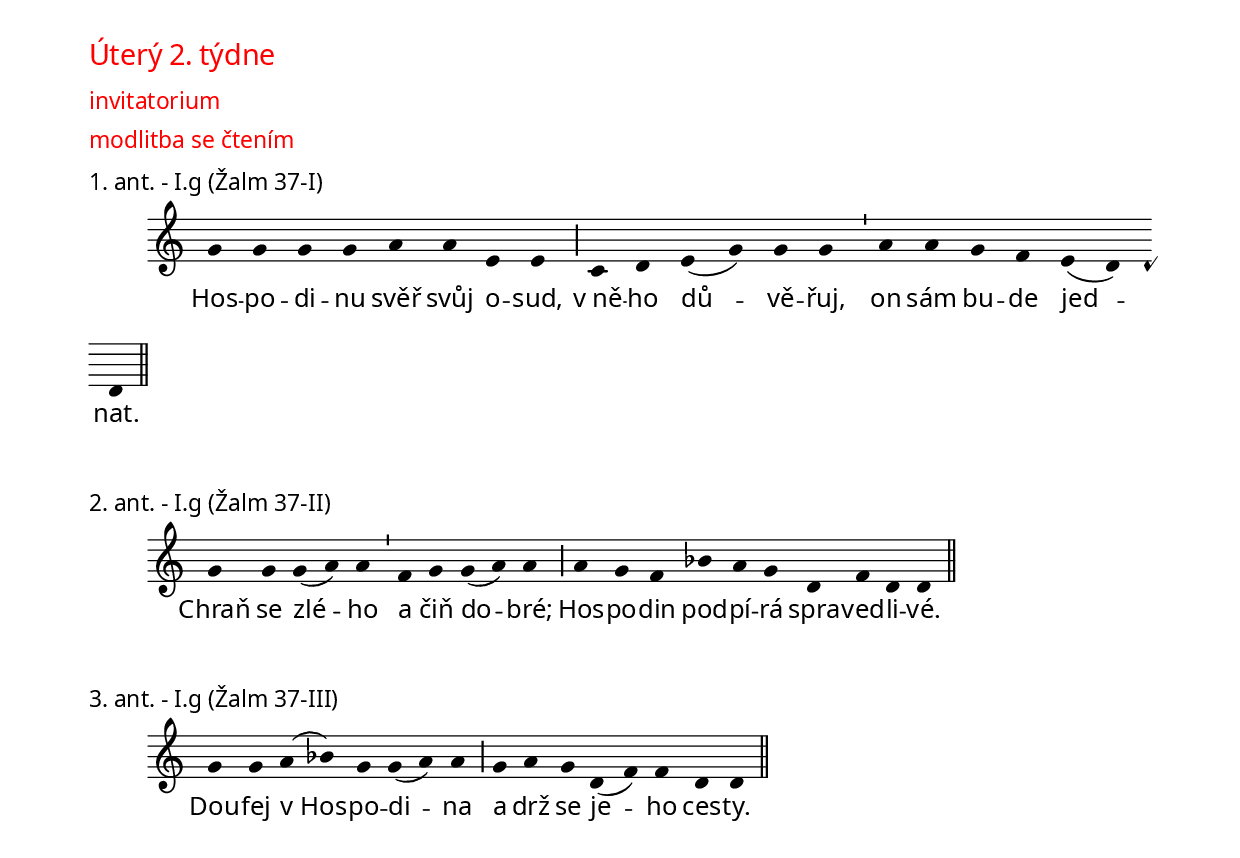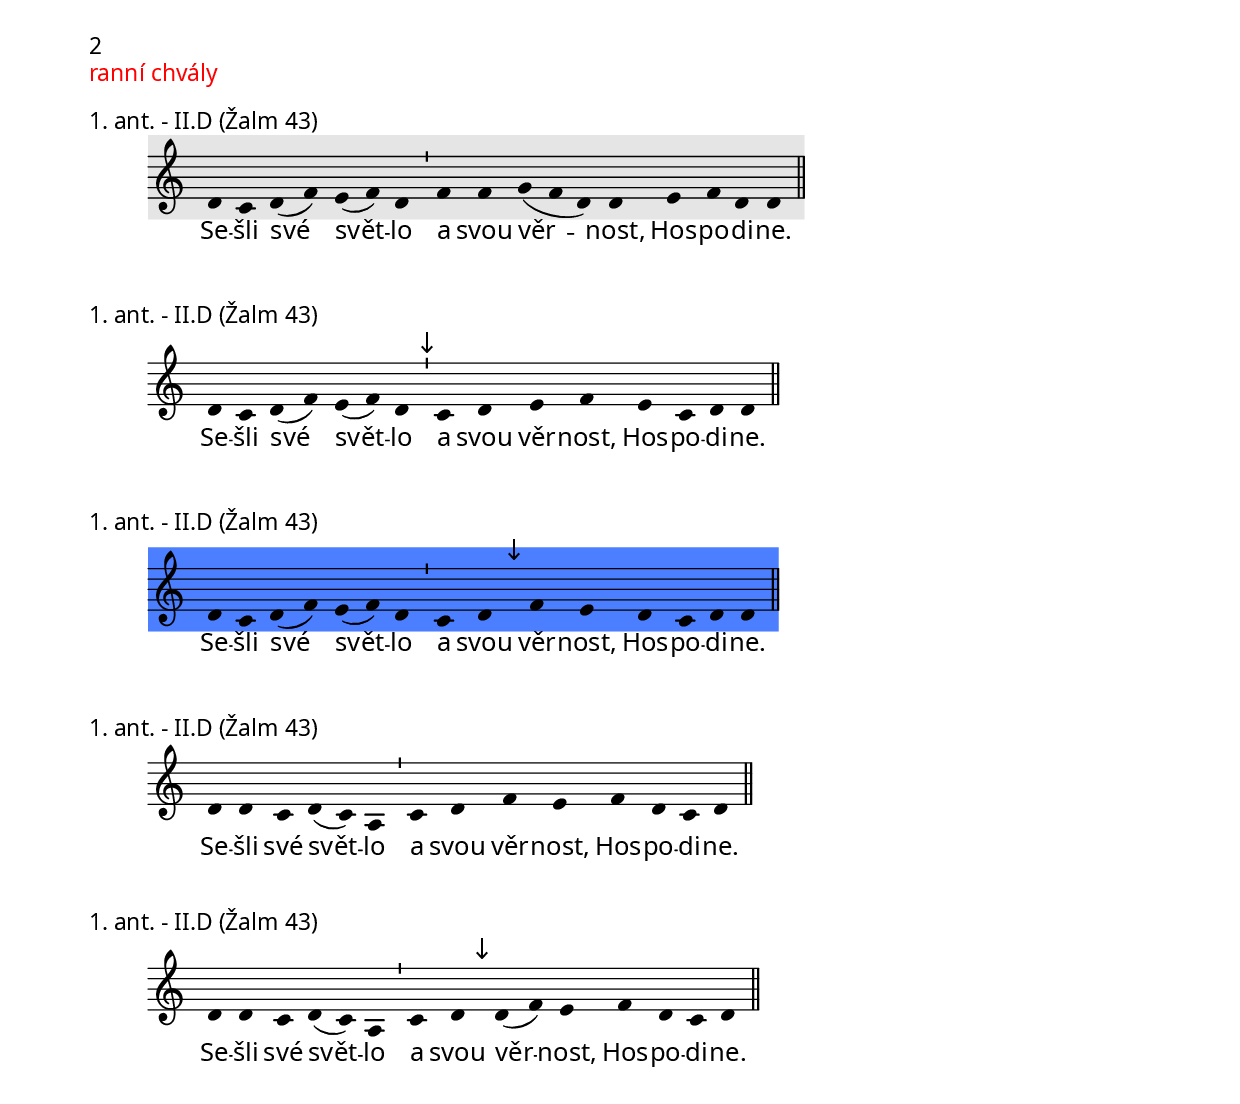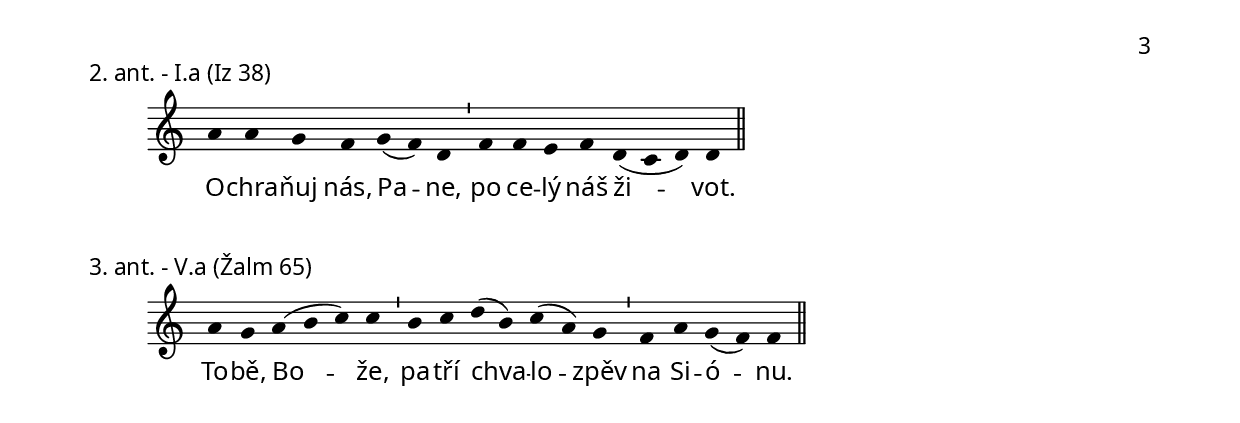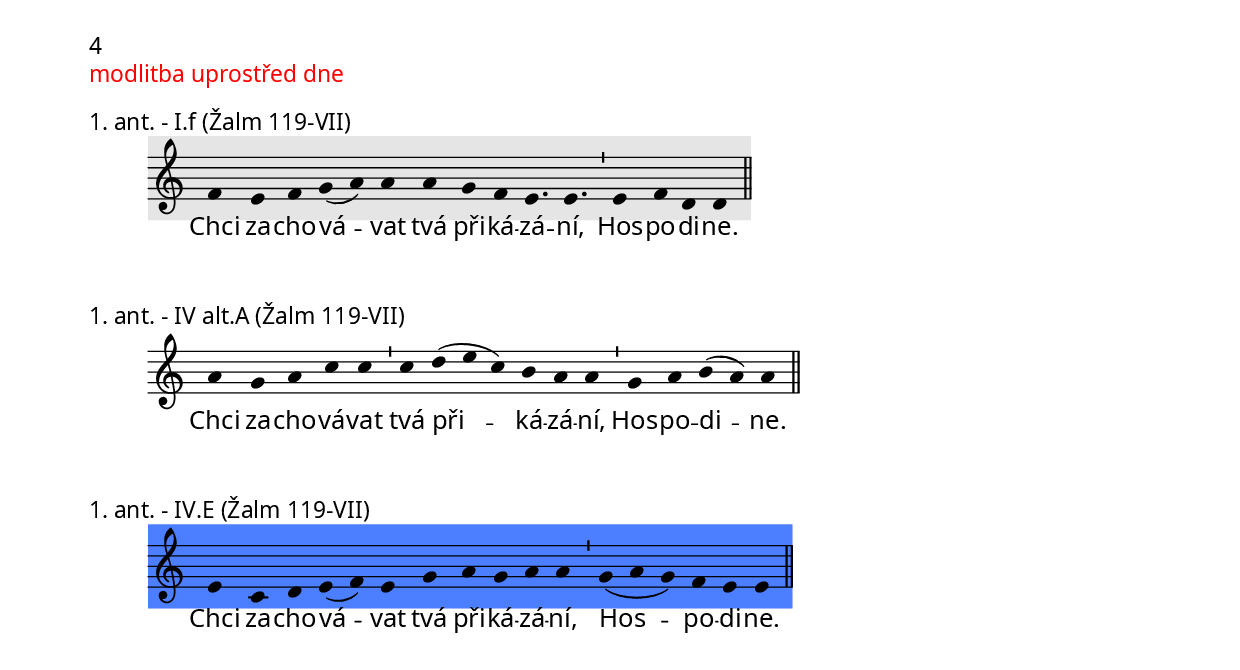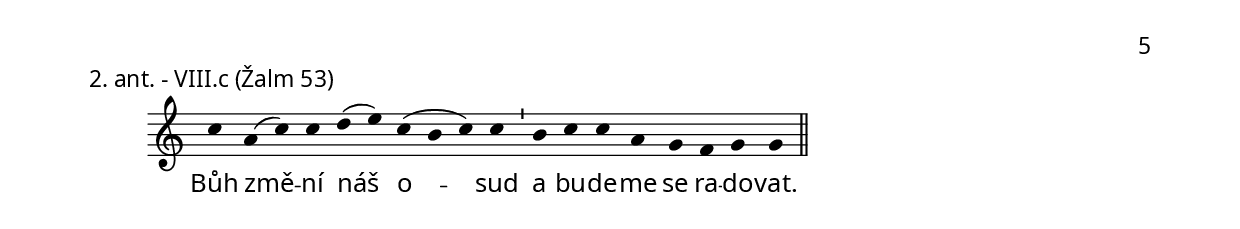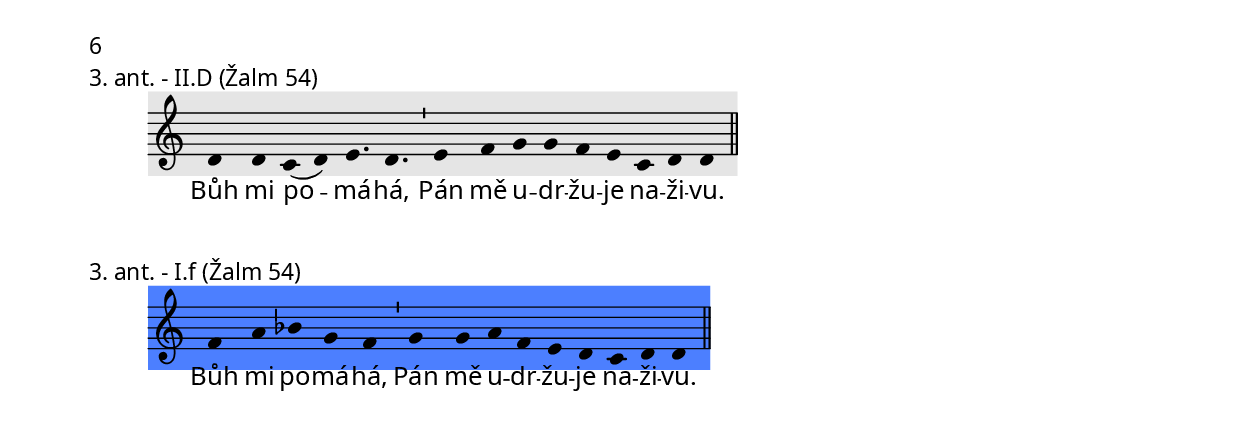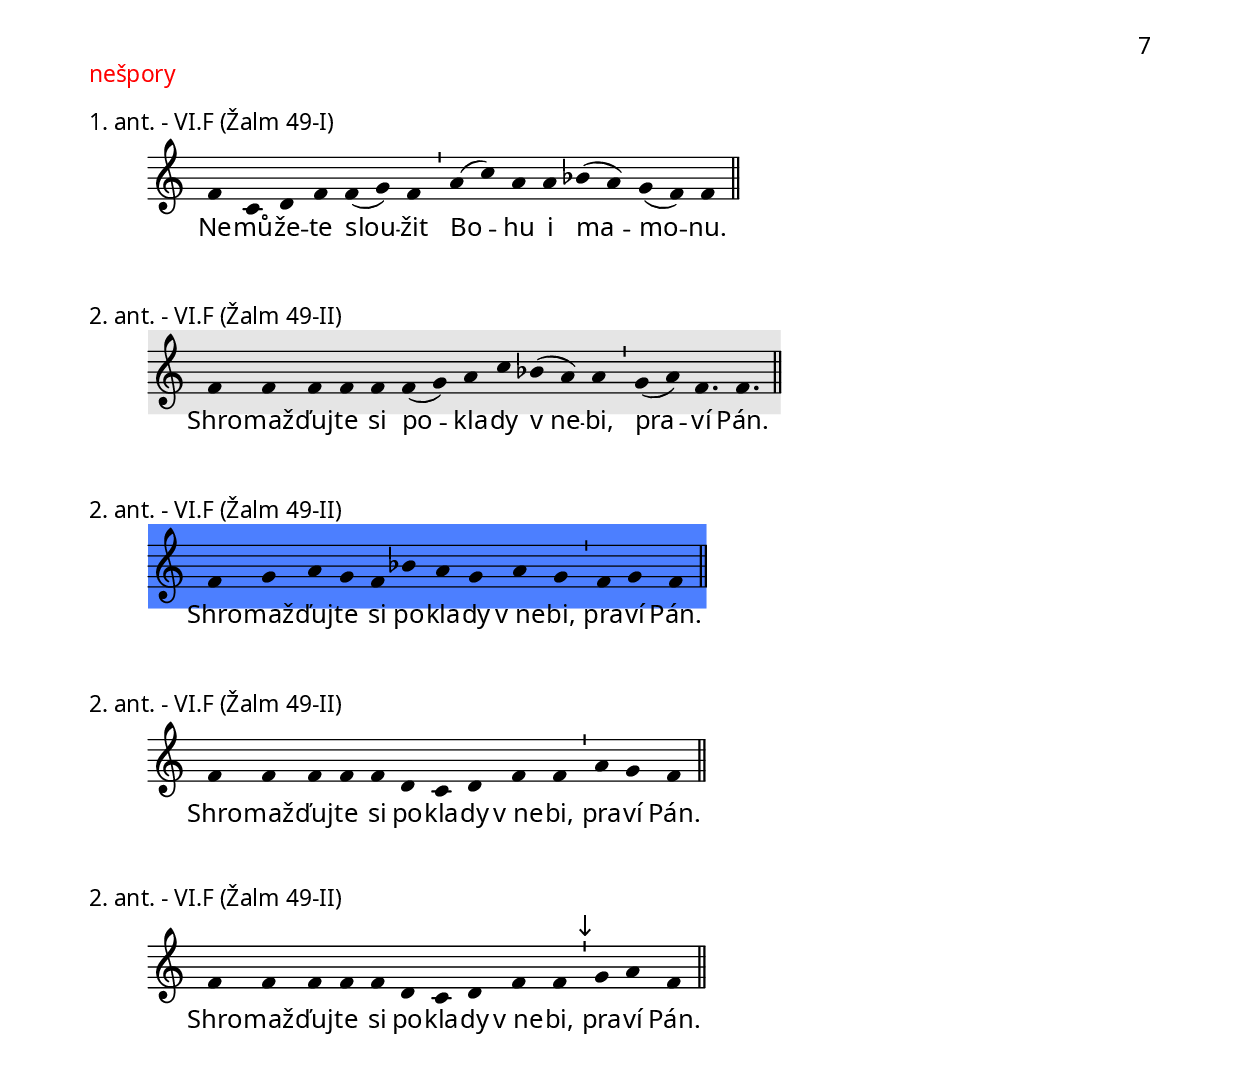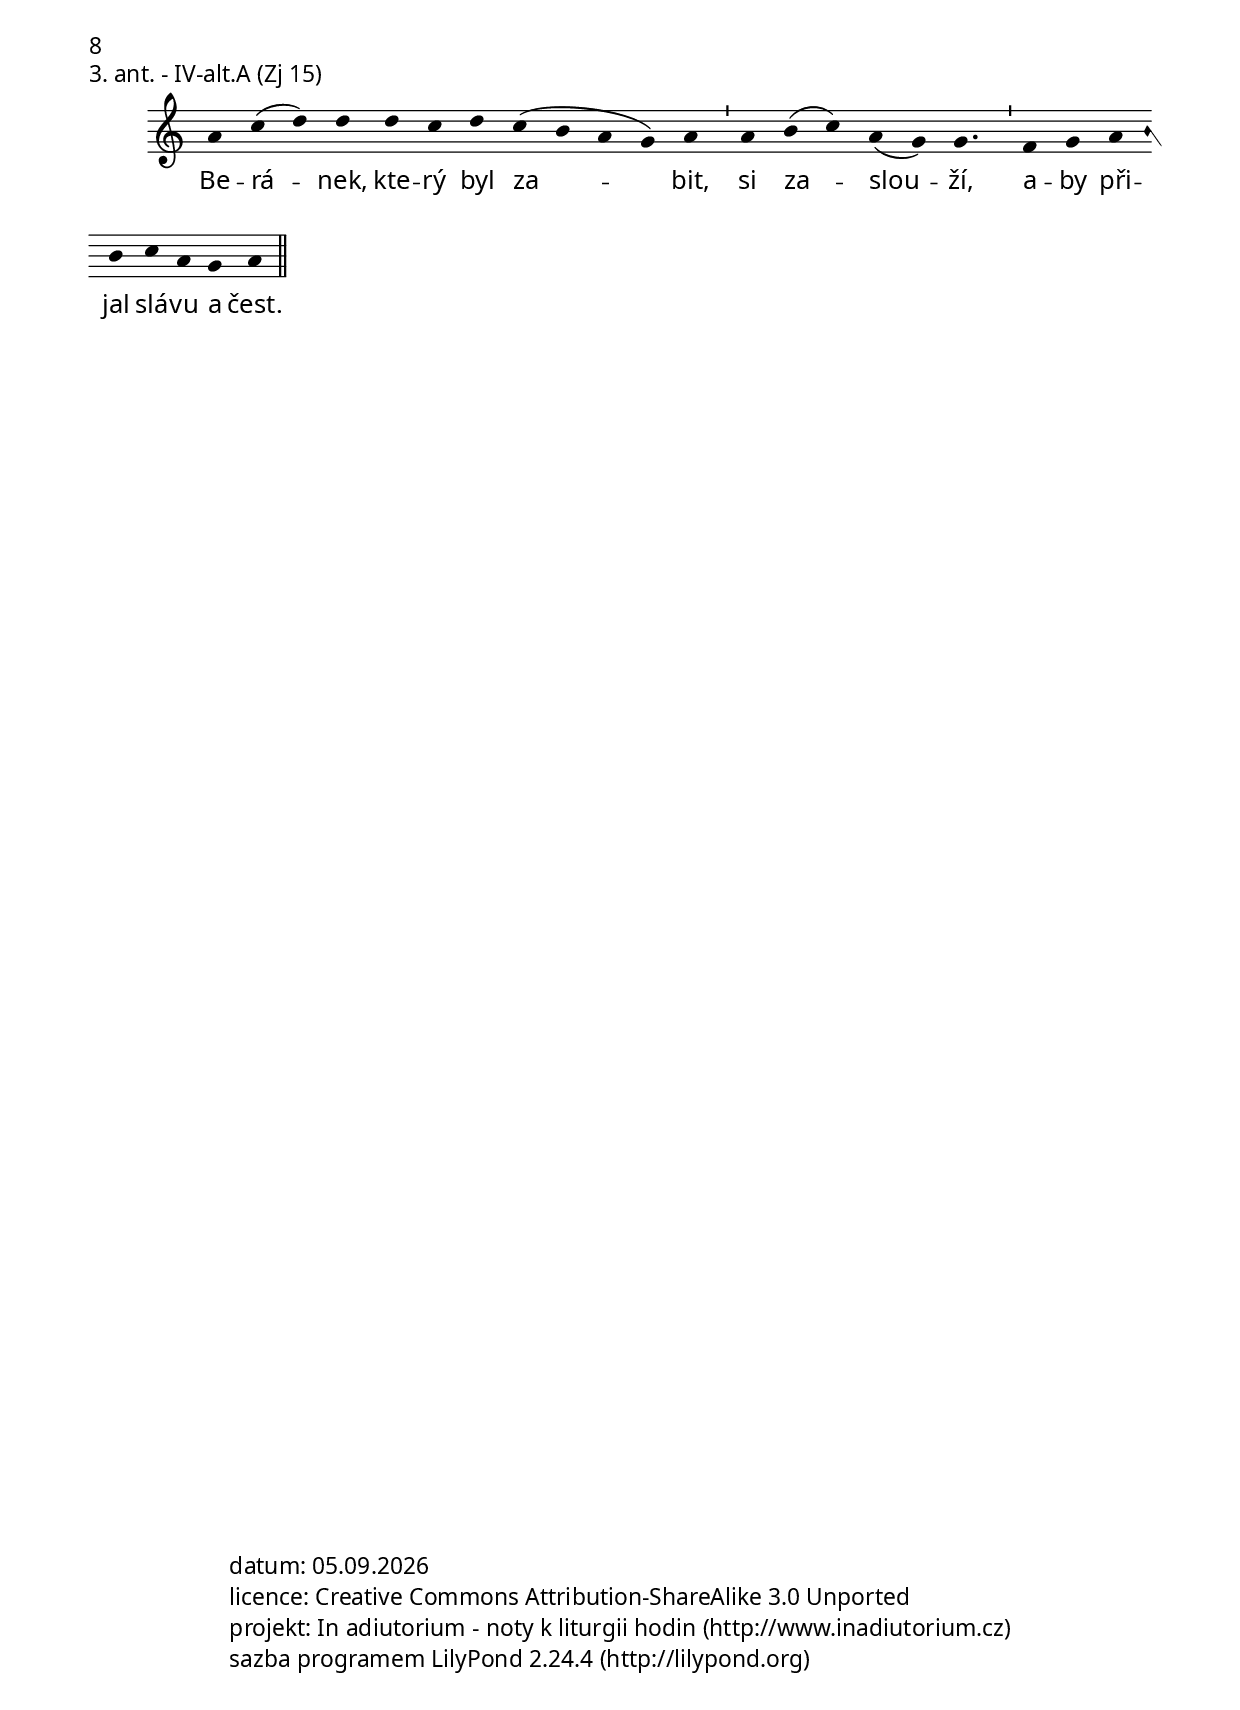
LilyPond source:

\include "../spolecne.ly"

\markup {\nadpisDen {Úterý 2. týdne}}

\markup {\nadpisHodinka {"invitatorium"}}

%\score { \tIIuteryInvitatorium }

\markup {\nadpisHodinka {"modlitba se čtením"}}

\score {
  \relative c'' {
    \choralniRezim
    g4 g g g a a e e \barMaior
    c d e( g) g g \barMin
    a a g f e( d) d \barFinalis
  }
  \addlyrics {
    Hos -- po -- di -- nu svěř svůj o -- sud,
    v_ně -- ho dů -- vě -- řuj,
    on sám bu -- de jed -- nat.
  }
  \header {
    quid = "1. ant."
    modus = "I"
    differentia = "g" 
    psalmus = "Žalm 37-I"
    id = ""
    piece = \markup {\sestavTitulek}
  }
}

\score {
  \relative c'' {
    \choralniRezim
    g4 g g( a) a \barMin f g g( a) a \barMaior
    a g f bes a g d f d d \barFinalis
  }
  \addlyrics {
    Chraň se zlé -- ho a čiň do -- bré;
    Hos -- po -- din pod -- pí -- rá spra -- ved -- li -- vé.
  }
  \header {
    quid = "2. ant."
    modus = "I"
    differentia = "g" 
    psalmus = "Žalm 37-II"
    id = ""
    piece = \markup {\sestavTitulek}
  }
}

\score {
  \relative c'' {
    \choralniRezim
    g4 g a( bes) g g( a) a \barMaior
    g a g d( f) f d d \barFinalis
  }
  \addlyrics {
    Dou -- fej v_Hos -- po -- di -- na
    a drž se je -- ho ces -- ty.
  }
  \header {
    quid = "3. ant."
    modus = "I"
    differentia = "g" 
    psalmus = "Žalm 37-III"
    id = ""
    piece = \markup {\sestavTitulek}
  }
}

\pageBreak

\markup {\nadpisHodinka {"ranní chvály"}}

\score {
  \relative c' {
    \zvyraznovacSedy
    \choralniRezim
    d4 c d( f) e( f) d \barMin f f g( f d) d e f d d \barFinalis
  }
  \addlyrics {
    Se -- šli své svět -- lo a svou věr -- nost, Hos -- po -- di -- ne.
  }
  \header {
    quid = "1. ant."
    modus = "II"
    differentia = "D" 
    psalmus = "Žalm 43"
    id = "rch-ant1"
    piece = \markup {\sestavTitulek}
  }
}

\score {
  \relative c' {
    \choralniRezim
    d4 c d( f) e( f) d \barMin \mark\sipka c d e f e c d d \barFinalis
  }
  \addlyrics {
    Se -- šli své svět -- lo a svou věr -- nost, Hos -- po -- di -- ne.
  }
  \header {
    quid = "1. ant."
    modus = "II"
    differentia = "D" 
    psalmus = "Žalm 43"
    id = "rch-ant1"
    piece = \markup {\sestavTitulek}
  }
}

\score {
  \relative c' {
    \zvyraznovacModry
    \choralniRezim
    d4 c d( f) e( f) d \barMin c d \mark\sipka f e d c d d \barFinalis
  }
  \addlyrics {
    Se -- šli své svět -- lo a svou věr -- nost, Hos -- po -- di -- ne.
  }
  \header {
    quid = "1. ant."
    modus = "II"
    differentia = "D" 
    psalmus = "Žalm 43"
    id = "rch-ant1"
    piece = \markup {\sestavTitulek}
  }
}

\score {
  \relative c' {
    \choralniRezim
    d4 d c d( c) a \barMin c d f e f d c d \barFinalis
  }
  \addlyrics {
    Se -- šli své svět -- lo a svou věr -- nost, Hos -- po -- di -- ne.
  }
  \header {
    quid = "1. ant."
    modus = "II"
    differentia = "D" 
    psalmus = "Žalm 43"
    id = "rch-ant1"
    piece = \markup {\sestavTitulek}
  }
}

\score {
  \relative c' {
    \choralniRezim
    d4 d c d( c) a \barMin c d \mark\sipka d( f) e f d c d \barFinalis
  }
  \addlyrics {
    Se -- šli své svět -- lo a svou věr -- nost, Hos -- po -- di -- ne.
  }
  \header {
    quid = "1. ant."
    modus = "II"
    differentia = "D" 
    psalmus = "Žalm 43"
    id = "rch-ant1"
    piece = \markup {\sestavTitulek}
  }
}

\pageBreak

\score {
  \relative c'' {
    \choralniRezim
    a4 a g f g( f) d \barMin f f e f d( c d) d \barFinalis
  }
  \addlyrics {
    O -- chra -- ňuj nás, Pa -- ne, po ce -- lý náš ži -- vot.
  }
  \header {
    quid = "2. ant."
    modus = "I"
    differentia = "a" 
    psalmus = "Iz 38"
    id = "rch-ant2"
    piece = \markup {\sestavTitulek}
  }
}

\score {
  \relative c'' {
    \choralniRezim
    a4 g a( b c) c \barMin b c d( b) c( a) g \barMin f a g( f) f \barFinalis
  }
  \addlyrics {
    To -- bě, Bo -- že, pa -- tří chva -- lo -- zpěv na Si -- ó -- nu.
  }
  \header {
    quid = "3. ant."
    modus = "V"
    differentia = "a" 
    psalmus = "Žalm 65"
    id = "rch-ant3"
    piece = \markup {\sestavTitulek}
  }
}

%\score { \tIIuteryAntBenedictus }

\pageBreak

\markup {\nadpisHodinka {"modlitba uprostřed dne"}}

\score {
  \relative c' {
    \zvyraznovacSedy
    \choralniRezim
    f4 e f g( a) a a g f e4. e \barMin e4 f d d \barFinalis
  }
  \addlyrics {
    Chci za -- cho -- vá -- vat tvá při -- ká -- zá -- ní, Hos -- po -- di -- ne.
  }
  \header {
    quid = "1. ant."
    modus = "I"
    differentia = "f" 
    psalmus = "Žalm 119-VII"
    id = "up-ant1"
    piece = \markup {\sestavTitulek}
  }
}

\score {
  \relative c'' {
    \choralniRezim
    a4 g a c c \barMin c d( e c) b a a \barMin g a b( a) a \barFinalis
  }
  \addlyrics {
    Chci za -- cho -- vá -- vat tvá při -- ká -- zá -- ní, Hos -- po -- di -- ne.
  }
  \header {
    quid = "1. ant."
    modus = "IV alt"
    differentia = "A" 
    psalmus = "Žalm 119-VII"
    id = "up-ant1"
    piece = \markup {\sestavTitulek}
  }
}

\score {
  \relative c' {
    \zvyraznovacModry
    \choralniRezim
    e4 c d e( f) e g a g a a \barMin g( a g) f e e \barFinalis
  }
  \addlyrics {
    Chci za -- cho -- vá -- vat tvá při -- ká -- zá -- ní, Hos -- po -- di -- ne.
  }
  \header {
    quid = "1. ant."
    modus = "IV"
    differentia = "E" 
    psalmus = "Žalm 119-VII"
    id = "up-ant1"
    piece = \markup {\sestavTitulek}
  }
}

\pageBreak

\score {
  \relative c'' {
    \choralniRezim
    c4 a( c) c d( e) c( b c) c \barMin b c c a g f g g \barFinalis
  }
  \addlyrics {
    Bůh změ -- ní náš o -- sud a bu -- de -- me se ra -- do -- vat.
  }
  \header {
    quid = "2. ant."
    modus = "VIII"
    differentia = "c" 
    psalmus = "Žalm 53"
    id = "up-ant2"
    piece = \markup {\sestavTitulek}
  }
}

\pageBreak

\score {
  \relative c' {
    \zvyraznovacSedy
    \choralniRezim
    d4 d c( d) e4. d \barMin e4 f g g f e c d d \barFinalis
  }
  \addlyrics {
    Bůh mi po -- má -- há, Pán mě u -- dr -- žu -- je na -- ži -- vu.
  }
  \header {
    quid = "3. ant."
    modus = "II"
    differentia = "D" 
    psalmus = "Žalm 54"
    id = "up-ant3"
    piece = \markup {\sestavTitulek}
  }
}

\score {
  \relative c' {
    \zvyraznovacModry
    \choralniRezim
    f4 a bes g f \barMin g g a f e d c d d \barFinalis
  }
  \addlyrics {
    Bůh mi po -- má -- há, Pán mě u -- dr -- žu -- je na -- ži -- vu.
  }
  \header {
    quid = "3. ant."
    modus = "I"
    differentia = "f" 
    psalmus = "Žalm 54"
    id = "up-ant3"
    piece = \markup {\sestavTitulek}
  }
}

\pageBreak

\markup {\nadpisHodinka {"nešpory"}}

\score {
  \relative c' {
    \choralniRezim
    f4 c d f f( g) f \barMin a( c) a a bes( a) g( f) f \barFinalis
  }
  \addlyrics {
    Ne -- mů -- že -- te slou -- žit Bo -- hu i ma -- mo -- nu.
  }     
  \header {
    quid = "1. ant."
    modus = "VI"
    differentia = "F" 
    psalmus = "Žalm 49-I"
    id = "ne-ant1"
    piece = \markup {\sestavTitulek}
  }
}

\score {
  \relative c' {
    \zvyraznovacSedy
    \choralniRezim
    f4 f f f f f( g) a c bes( a) a \barMin g( a) f4. f \barFinalis
  }
  \addlyrics {
    Shro -- maž -- ďuj -- te si po -- kla -- dy v_ne -- bi, pra -- ví Pán.
  }
  \header {
    quid = "2. ant."
    modus = "VI"
    differentia = "F" 
    psalmus = "Žalm 49-II"
    id = "ne-ant2"
    piece = \markup {\sestavTitulek}
  }
}

\score {
  \relative c' {
    \zvyraznovacModry
    \choralniRezim
    f4 g a g f bes a g a g \barMin f g f \barFinalis
  }
  \addlyrics {
    Shro -- maž -- ďuj -- te si po -- kla -- dy v_ne -- bi, pra -- ví Pán.
  }
  \header {
    quid = "2. ant."
    modus = "VI"
    differentia = "F" 
    psalmus = "Žalm 49-II"
    id = "ne-ant2"
    piece = \markup {\sestavTitulek}
  }
}

\score {
  \relative c' {
    \choralniRezim
    f4 f f f f d c d f f \barMin a g f \barFinalis
  }
  \addlyrics {
    Shro -- maž -- ďuj -- te si po -- kla -- dy v_ne -- bi, pra -- ví Pán.
  }
  \header {
    quid = "2. ant."
    modus = "VI"
    differentia = "F" 
    psalmus = "Žalm 49-II"
    id = "ne-ant2"
    piece = \markup {\sestavTitulek}
  }
}

\score {
  \relative c' {
    \choralniRezim
    f4 f f f f d c d f f \barMin \mark\sipka g a f \barFinalis
  }
  \addlyrics {
    Shro -- maž -- ďuj -- te si po -- kla -- dy v_ne -- bi, pra -- ví Pán.
  }
  \header {
    quid = "2. ant."
    modus = "VI"
    differentia = "F" 
    psalmus = "Žalm 49-II"
    id = "ne-ant2"
    piece = \markup {\sestavTitulek}
  }
}

\pageBreak

%tIIuteryNespAntIII = 
\score {
  \relative c'' {
    \choralniRezim
    a4 c( d) d d c d c( b a g) a \barMin a b( c) a( g) g4. \barMin
    f4 g a b c a g a \barFinalis
  }
  \addlyrics {
    Be -- rá -- nek, kte -- rý byl za -- bit, si za -- slou -- ží,
    a -- by při -- jal slá -- vu a čest.
  }
  \header {
    quid = "3. ant."
    modus = "IV-alt"
    differentia = "A" 
    psalmus = "Zj 15"
    id = "ne-ant3"
    piece = \markup {\sestavTitulek}
  }
}

%\score { \tIIuteryNespAntIII }

%\score { \tIIuteryAntMagnificat }